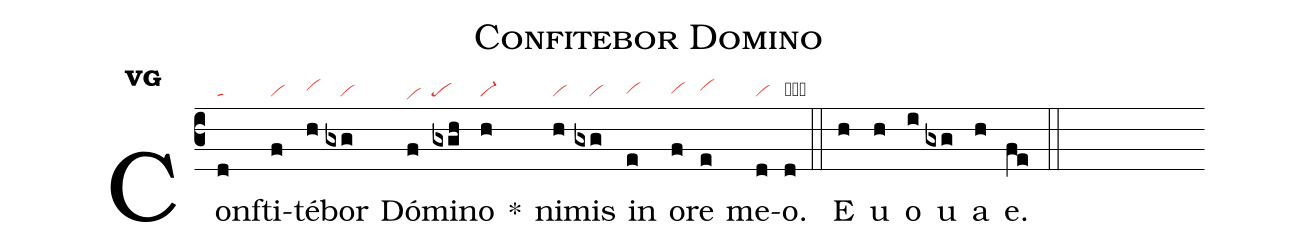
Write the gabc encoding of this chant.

name:Confitebor Domino;
office-part:an;
mode:5g;
nabc-lines:1;
%%
initial-style: 1;
name:Confitebor Domino;
mode: 5;
office-part: Antiphona;
annotation: Ant.;
annotation: v g;
nabc-lines:1;
%%
(c3) Con(d|ta)fti(f|vi)té(h|vihh)bor(gxg|////vi) Dó(f|vihe)mi(gxgh|pe)no(h|vi-) <sp>*</sp>() ni(h|vi)mis(gxg|////vi) in(e|vihg) o(f|vihg)re(e|vihh) me(d|vi)o.(d|obvicb) (::)
<eu>E(h) u(h) o(i) u(gxg) a(h) e.</eu>(fe) (::)
